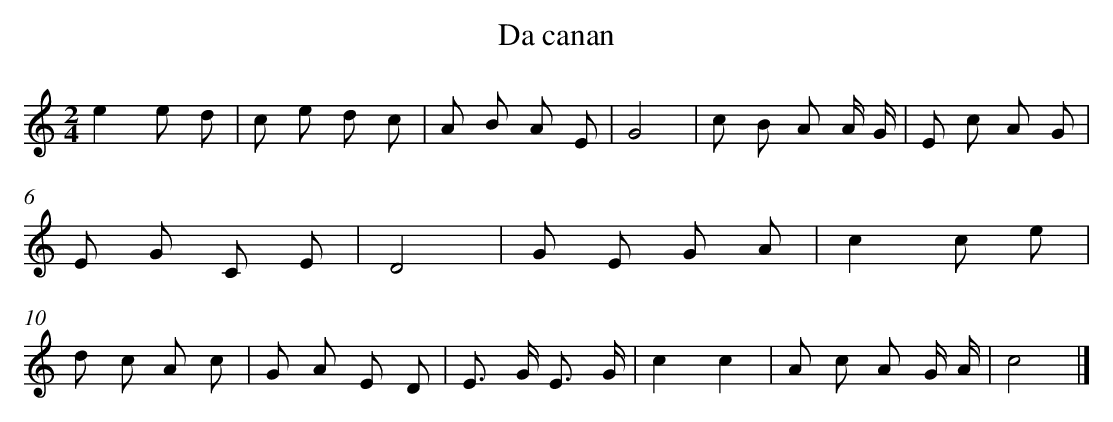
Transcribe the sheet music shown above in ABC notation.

X:1
T: Da canan
L: 1/8
M: 2/4
K: C
e2e d [I:setbarnb 1]|
c e d c |
A B A E |
G4 |
c B A A/ G/ |
E c A G |
E G C E |
D4 |
G E G A |
c2c e |
d c A c |
G A E D |
E> G E3/ G/ |
c2c2 |
A c A G/ A/ |
c4 |]
